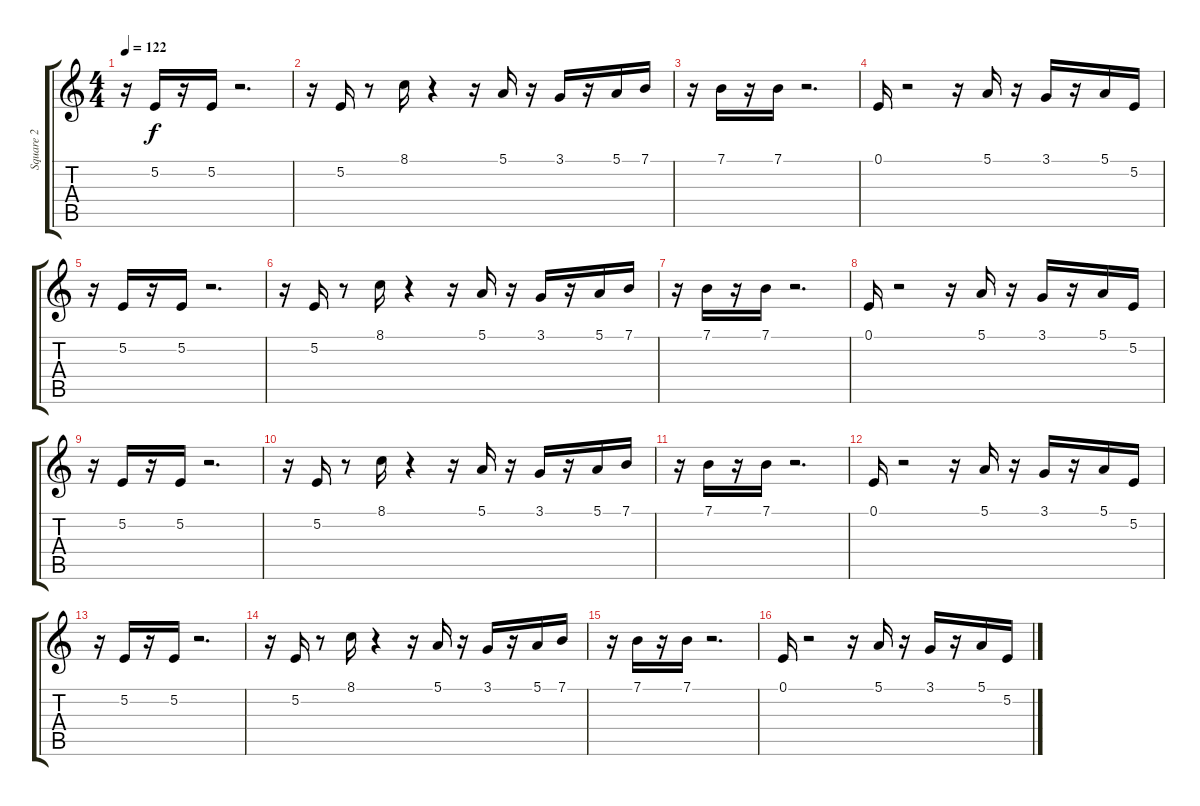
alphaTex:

\track ("Square 2" "Square 2") {instrument lead1square}
\staff {score tabs}
\tuning (E4 B3 G3 D3 A2 E2) {hide}
\ts (4 4)
\tempo 122
\clef g2
\ks c
r.16{dy f} 5.2.16 r.16 5.2.16 r.2{d} |
r.16 5.2.16 r.8 8.1.16 r.4 r.16 5.1.16 r.16 3.1.16 r.16 5.1.16 7.1.16 |
r.16 7.1.16 r.16 7.1.16 r.2{d} |
0.1.16 r.2 r.16 5.1.16 r.16 3.1.16 r.16 5.1.16 5.2.16 |
r.16 5.2.16 r.16 5.2.16 r.2{d} |
r.16 5.2.16 r.8 8.1.16 r.4 r.16 5.1.16 r.16 3.1.16 r.16 5.1.16 7.1.16 |
r.16 7.1.16 r.16 7.1.16 r.2{d} |
0.1.16 r.2 r.16 5.1.16 r.16 3.1.16 r.16 5.1.16 5.2.16 |
r.16 5.2.16 r.16 5.2.16 r.2{d} |
r.16 5.2.16 r.8 8.1.16 r.4 r.16 5.1.16 r.16 3.1.16 r.16 5.1.16 7.1.16 |
r.16 7.1.16 r.16 7.1.16 r.2{d} |
0.1.16 r.2 r.16 5.1.16 r.16 3.1.16 r.16 5.1.16 5.2.16 |
r.16 5.2.16 r.16 5.2.16 r.2{d} |
r.16 5.2.16 r.8 8.1.16 r.4 r.16 5.1.16 r.16 3.1.16 r.16 5.1.16 7.1.16 |
r.16 7.1.16 r.16 7.1.16 r.2{d} |
0.1.16 r.2 r.16 5.1.16 r.16 3.1.16 r.16 5.1.16 5.2.16
